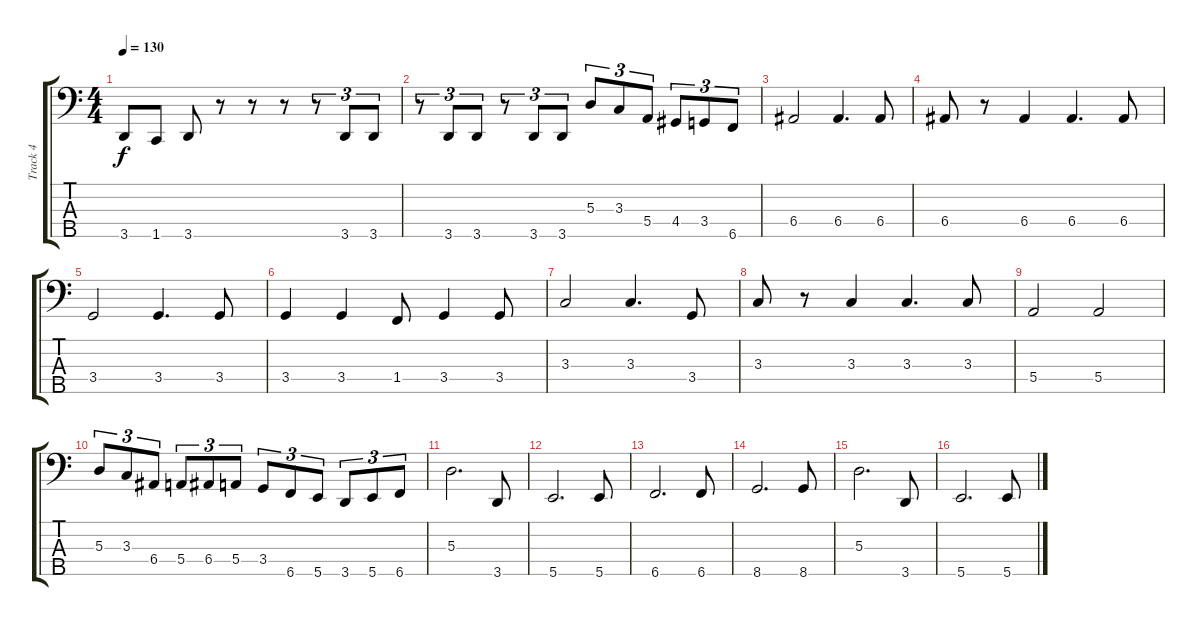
\track ("Track 4" "Track 4") {instrument electricbassfinger}
\staff {score tabs}
\tuning (G2 D2 A1 E1 B0) {hide}
\ts (4 4)
\tempo 130
\clef f4
\ks c
3.5.8{dy f} 1.5.8 3.5.8 r.8 r.8 r.8 r.8{tu (3 2)} 3.5.8{tu (3 2)} 3.5.8{tu (3 2)} |
r.8{tu (3 2)} 3.5.8{tu (3 2)} 3.5.8{tu (3 2)} r.8{tu (3 2)} 3.5.8{tu (3 2)} 3.5.8{tu (3 2)} 5.3.8{tu (3 2)} 3.3.8{tu (3 2)} 5.4.8{tu (3 2)} 4.4.8{tu (3 2)} 3.4.8{tu (3 2)} 6.5.8{tu (3 2)} |
6.4.2 6.4.4{d} 6.4.8 |
6.4.8 r.8 6.4.4 6.4.4{d} 6.4.8 |
3.4.2 3.4.4{d} 3.4.8 |
3.4.4 3.4.4 1.4.8 3.4.4 3.4.8 |
3.3.2 3.3.4{d} 3.4.8 |
3.3.8 r.8 3.3.4 3.3.4{d} 3.3.8 |
5.4.2 5.4.2 |
5.3.8{tu (3 2)} 3.3.8{tu (3 2)} 6.4.8{tu (3 2)} 5.4.8{tu (3 2)} 6.4.8{tu (3 2)} 5.4.8{tu (3 2)} 3.4.8{tu (3 2)} 6.5.8{tu (3 2)} 5.5.8{tu (3 2)} 3.5.8{tu (3 2)} 5.5.8{tu (3 2)} 6.5.8{tu (3 2)} |
5.3.2{d} 3.5.8 |
5.5.2{d} 5.5.8 |
6.5.2{d} 6.5.8 |
8.5.2{d} 8.5.8 |
5.3.2{d} 3.5.8 |
5.5.2{d} 5.5.8
